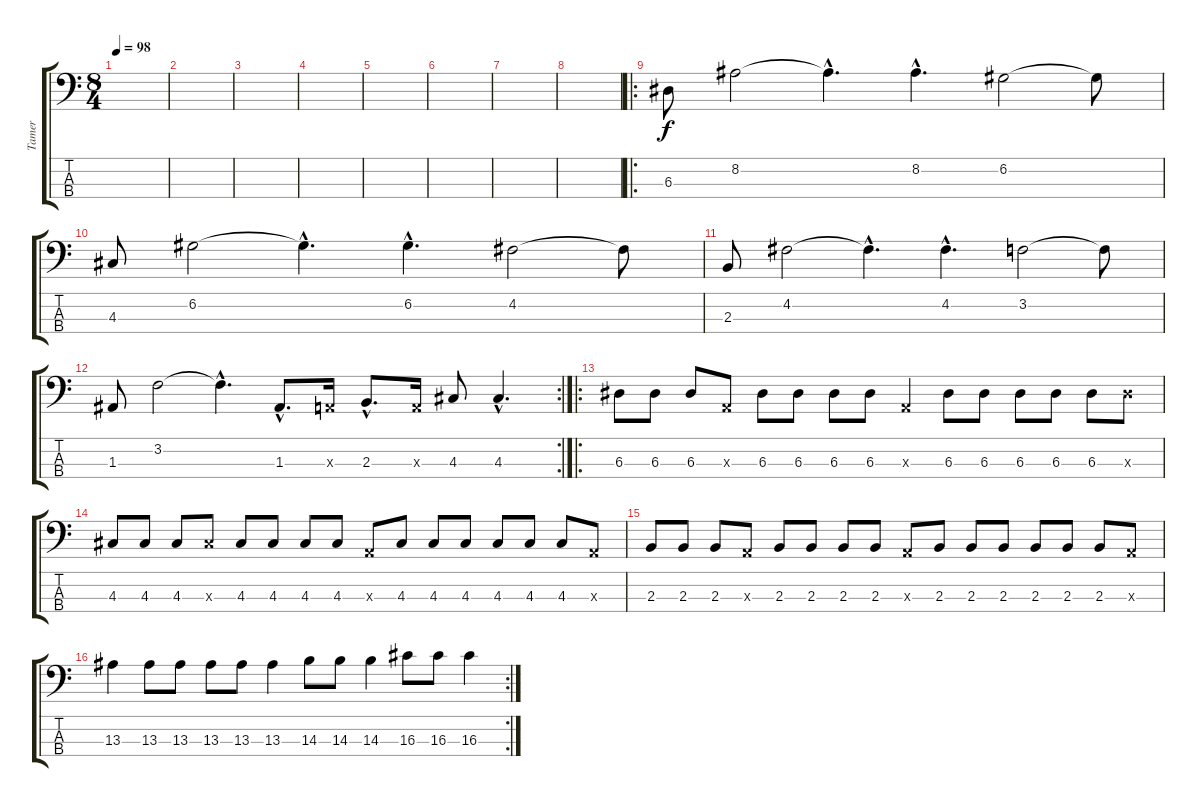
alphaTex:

\track ("Tamer" "Tamer") {instrument electricbassfinger}
\staff {score tabs}
\tuning (G2 D2 A1 E1) {hide}
\ts (8 4)
\tempo 98
\clef f4
\ks c
|
|
|
|
|
|
|
|
\ro
6.3.8 8.2.2 8.2{hac t}.4{d} 8.2{hac}.4{d} 6.2.2 6.2{t}.8 |
4.3.8 6.2.2 6.2{hac t}.4{d} 6.2{hac}.4{d} 4.2.2 4.2{t}.8 |
2.3.8 4.2.2 4.2{hac t}.4{d} 4.2{hac}.4{d} 3.2.2 3.2{t}.8 |
\rc 2
1.3.8 3.2.2 3.2{hac t}.4{d} 1.3{hac}.8{d} 0.3{x}.16 2.3{hac}.8{d} 0.3{x}.16 4.3.8 4.3{hac}.4{d} |
\ro
6.3.8 6.3.8 6.3.8 0.3{x}.8 6.3.8 6.3.8 6.3.8 6.3.8 0.3{x}.4 6.3.8 6.3.8 6.3.8 6.3.8 6.3.8 6.3{x}.8 |
4.3.8 4.3.8 4.3.8 4.3{x}.8 4.3.8 4.3.8 4.3.8 4.3.8 0.3{x}.8 4.3.8 4.3.8 4.3.8 4.3.8 4.3.8 4.3.8 0.3{x}.8 |
2.3.8 2.3.8 2.3.8 0.3{x}.8 2.3.8 2.3.8 2.3.8 2.3.8 0.3{x}.8 2.3.8 2.3.8 2.3.8 2.3.8 2.3.8 2.3.8 0.3{x}.8 |
\rc 2
13.3.4 13.3.8 13.3.8 13.3.8 13.3.8 13.3.4 14.3.8 14.3.8 14.3.4 16.3.8 16.3.8 16.3.4
